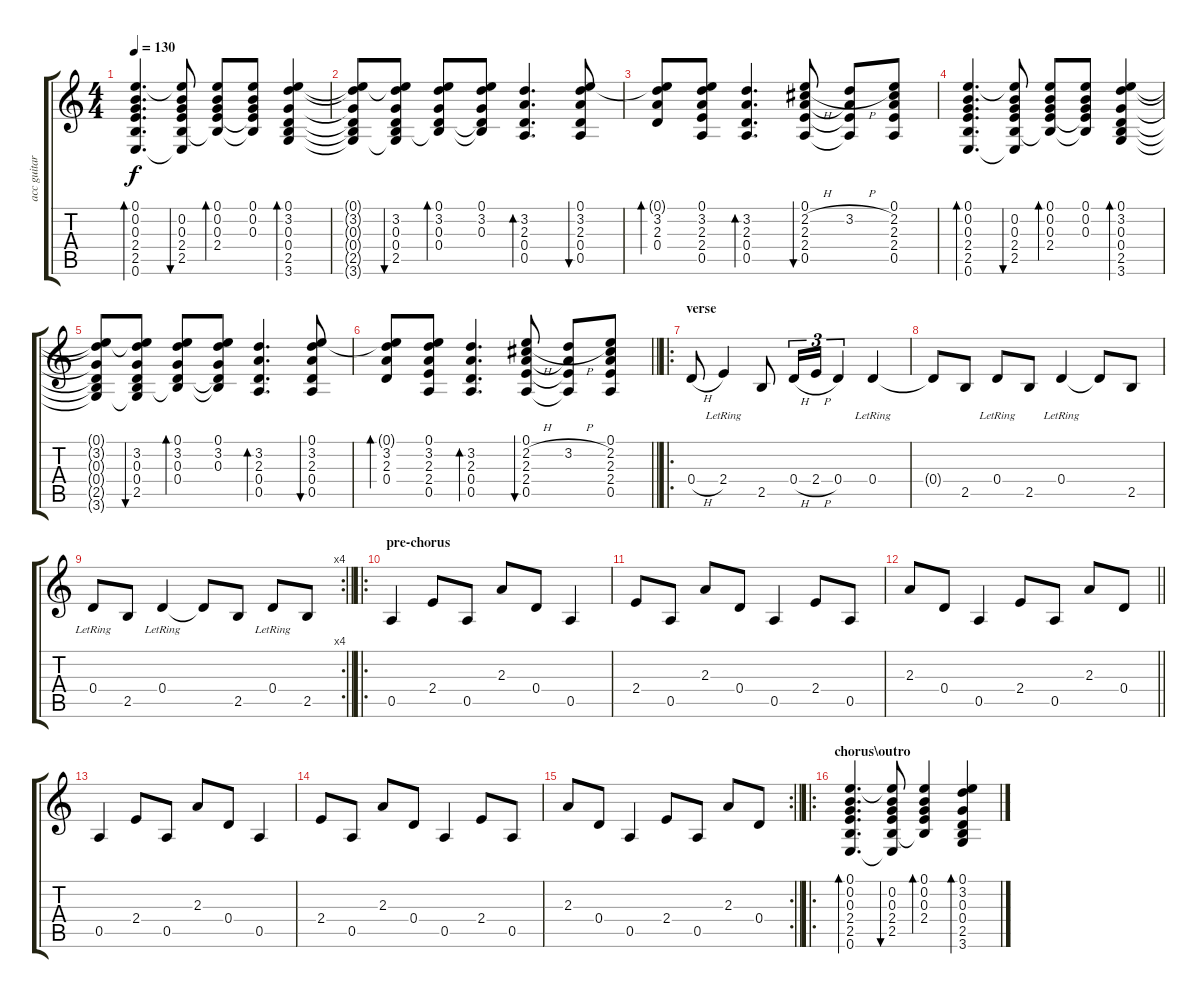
\track ("acc guitar" "acc guitar") {instrument acousticguitarsteel}
\staff {score tabs}
\tuning (E4 B3 G3 D3 A2 E2) {hide}
\ts (4 4)
\tempo 130
\clef g2
\ks c
(0.1 0.2 0.3 2.4 2.5 0.6).4{d bd 120 dy f} (0.1{t} 0.2 0.3 2.4 2.5 0.6{t}).8{bu 120} (0.1 0.2 0.3 2.4 2.5{t}).8{bd 120} (0.1 0.2 0.3 2.4{t} 2.5{t}).8 (0.1 3.2 0.3 0.4 2.5 3.6).4{bd 120} |
(0.1{t} 3.2{t} 0.3{t} 0.4{t} 2.5{t} 3.6{t}).8 (0.1{t} 3.2 0.3 0.4 2.5 3.6{t}).8{bu 120} (0.1 3.2 0.3 0.4 2.5{t}).8{bd 120} (0.1 3.2 0.3 0.4{t} 2.5{t}).8 (3.2 2.3 0.4 0.5).4{d bd 120} (0.1 3.2 2.3 0.4 0.5).8{bu 120} |
(0.1{t} 3.2 2.3 0.4).8{bd 120} (0.1 3.2 2.3 2.4 0.5).8 (3.2 2.3 0.4 0.5).4{d bd 120} (0.1 2.2{h} 2.3 2.4 0.5).8{bu 120} (3.2{h} 2.3{t} 2.4{t} 0.5{t}).8 (0.1 2.2 2.3 2.4 0.5).8 |
(0.1 0.2 0.3 2.4 2.5 0.6).4{d bd 120} (0.1{t} 0.2 0.3 2.4 2.5 0.6{t}).8{bu 120} (0.1 0.2 0.3 2.4 2.5{t}).8{bd 120} (0.1 0.2 0.3 2.4{t} 2.5{t}).8 (0.1 3.2 0.3 0.4 2.5 3.6).4{bd 120} |
(0.1{t} 3.2{t} 0.3{t} 0.4{t} 2.5{t} 3.6{t}).8 (0.1{t} 3.2 0.3 0.4 2.5 3.6{t}).8{bu 120} (0.1 3.2 0.3 0.4 2.5{t}).8{bd 120} (0.1 3.2 0.3 0.4{t} 2.5{t}).8 (3.2 2.3 0.4 0.5).4{d bd 120} (0.1 3.2 2.3 0.4 0.5).8{bu 120} |
\barLineRight lightlight
(0.1{t} 3.2 2.3 0.4).8{bd 120} (0.1 3.2 2.3 2.4 0.5).8 (3.2 2.3 0.4 0.5).4{d bd 120} (0.1 2.2{h} 2.3 2.4 0.5).8{bu 120} (3.2{h} 2.3{t} 2.4{t} 0.5{t}).8 (0.1 2.2 2.3 2.4 0.5).8 |
\ro
\section ("" "verse")
0.4{h}.8 2.4{lr}.4 2.5.8 0.4{h}.16{tu (3 2)} 2.4{h}.16{tu (3 2)} 0.4.4{tu (3 2)} 0.4{lr}.4 |
0.4{t}.8 2.5.8 0.4{lr}.8 2.5.8 0.4{lr}.4 0.4{t}.8 2.5.8 |
\rc 4
\barLineRight lightlight
0.4{lr}.8 2.5.8 0.4{lr}.4 0.4{t}.8 2.5.8 0.4{lr}.8 2.5.8 |
\ro
\section ("" "pre-chorus")
0.5.4 2.4.8 0.5.8 2.3.8 0.4.8 0.5.4 |
2.4.8 0.5.8 2.3.8 0.4.8 0.5.4 2.4.8 0.5.8 |
\barLineRight lightlight
2.3.8 0.4.8 0.5.4 2.4.8 0.5.8 2.3.8 0.4.8 |
0.5.4 2.4.8 0.5.8 2.3.8 0.4.8 0.5.4 |
2.4.8 0.5.8 2.3.8 0.4.8 0.5.4 2.4.8 0.5.8 |
\rc 2
\barLineRight lightlight
2.3.8 0.4.8 0.5.4 2.4.8 0.5.8 2.3.8 0.4.8 |
\ro
\section ("" "chorus\\outro")
(0.1 0.2 0.3 2.4 2.5 0.6).4{d bd 60} (0.1{t} 0.2 0.3 2.4 2.5 0.6{t}).8{bu 120} (0.1 0.2 0.3 2.4 2.5{t}).4{bd 120} (0.1 3.2 0.3 0.4 2.5 3.6).4{bd 120}
